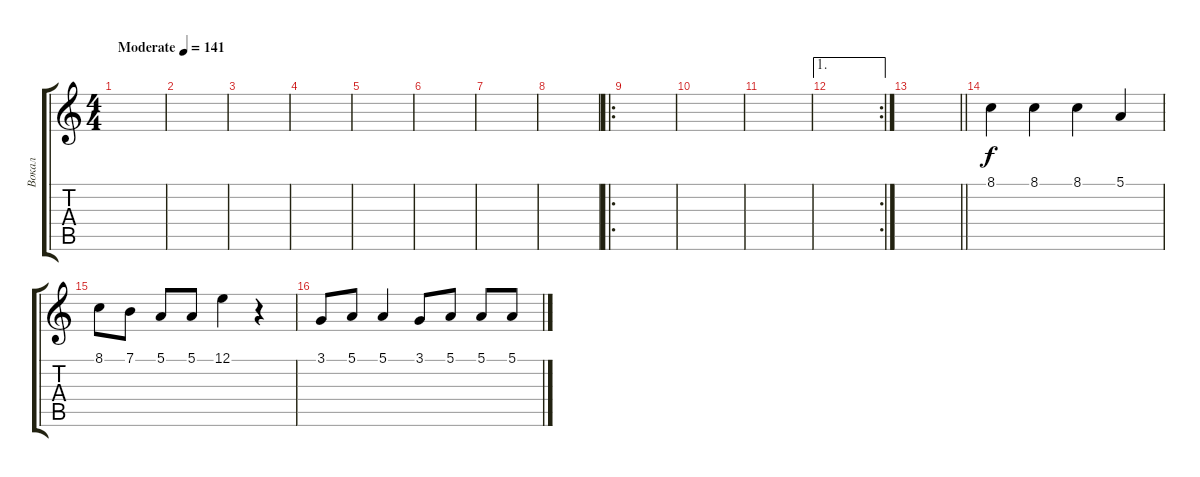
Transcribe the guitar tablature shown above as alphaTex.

\track ("Вокал" "Вокал") {instrument drawbarorgan}
\staff {score tabs}
\tuning (E4 B3 G3 D3 A2 E2) {hide}
\ts (4 4)
\tempo (141 "Moderate")
\clef g2
\ks c
|
|
|
|
|
|
|
|
\ro
|
|
|
\ae 1
\rc 2
|
\barLineRight lightlight
|
8.1.4 8.1.4 8.1.4 5.1.4 |
8.1.8 7.1.8 5.1.8 5.1.8 12.1.4 r.4 |
3.1.8 5.1.8 5.1.4 3.1.8 5.1.8 5.1.8 5.1.8
